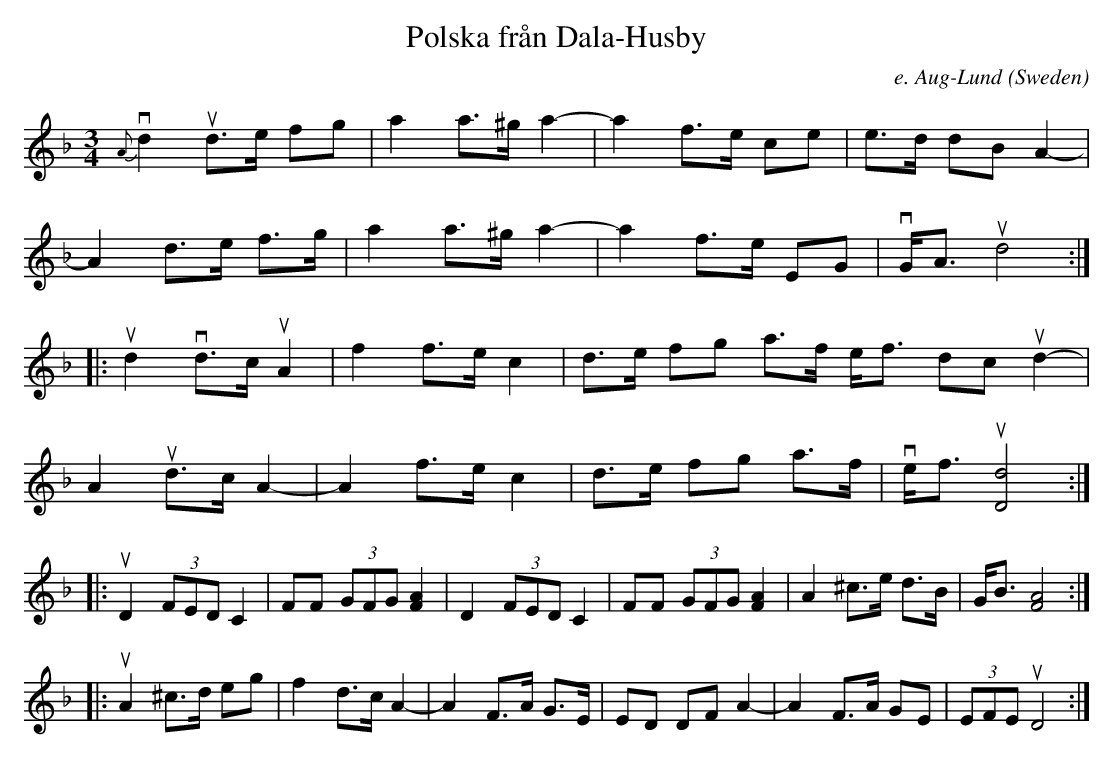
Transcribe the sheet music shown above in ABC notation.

X:1
T:Polska från Dala-Husby
C:e. Aug-Lund
O:Sweden
M:3/4
K:D minor
v{A}d2 ud>e fg | a2 a>^g a2- | a2 f>e ce | e>d dB A2- |
A2 d>e f>g | a2 a>^g a2- | a2 f>e EG | vG<A ud4 ::
ud2 vd>c uA2- | f2 f>e c2 | d>e fg a>f e<f dc ud2- |
A2 ud>c A2- | A2 f>ec2 | d>e fg a>f | ve<f u[Dd]4 ::
uD2 (3FED C2 | FF (3GFG [FA]2 | D2 (3FED C2 | FF (3GFG [FA]2 |\
A2 ^c>e d>B | G<B [FA]4 ::
uA2 ^c>d eg | f2 d>c A2- | A2 F>A G>E | ED DF A2- | A2 F>A GE | (3EFE uD4 :|
